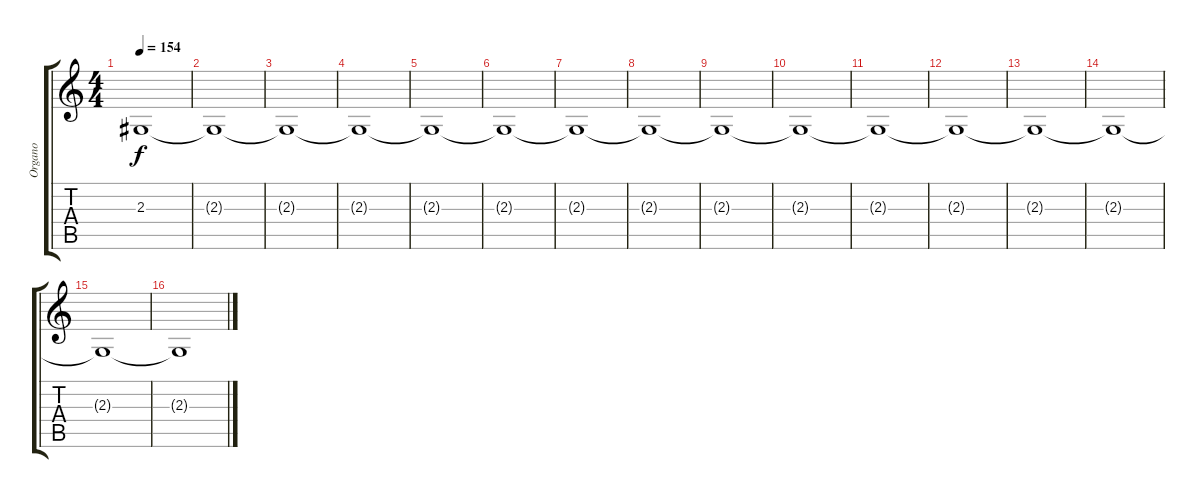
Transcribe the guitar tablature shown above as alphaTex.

\track ("Organo" "Organo") {instrument percussiveorgan}
\staff {score tabs}
\tuning (Eb4 Bb3 Gb3 Db3 Ab2 Eb2) {hide}
\ts (4 4)
\tempo 154
\clef g2
\ks c
2.3{t}.1{dy f} |
2.3{t}.1 |
2.3{t}.1 |
2.3{t}.1 |
2.3{t}.1 |
2.3{t}.1 |
2.3{t}.1 |
2.3{t}.1 |
2.3{t}.1 |
2.3{t}.1 |
2.3{t}.1 |
2.3{t}.1 |
2.3{t}.1 |
2.3{t}.1 |
2.3{t}.1 |
2.3{t}.1
